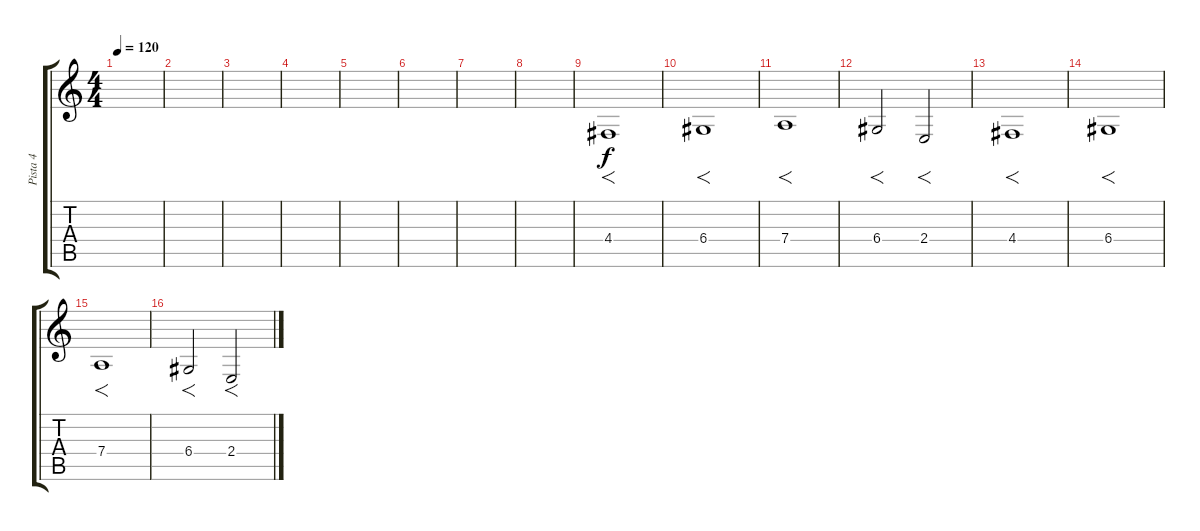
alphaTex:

\track ("Pista 4" "Pista 4") {instrument cello}
\staff {score tabs}
\tuning (E4 B3 G3 D3 A2 E2) {hide}
\ts (4 4)
\tempo 120
\clef g2
\ks c
|
|
|
|
|
|
|
|
4.4.1{f} |
6.4.1{f} |
7.4.1{f} |
6.4.2{f} 2.4.2{f} |
4.4.1{f} |
6.4.1{f} |
7.4.1{f} |
6.4.2{f} 2.4.2{f}
